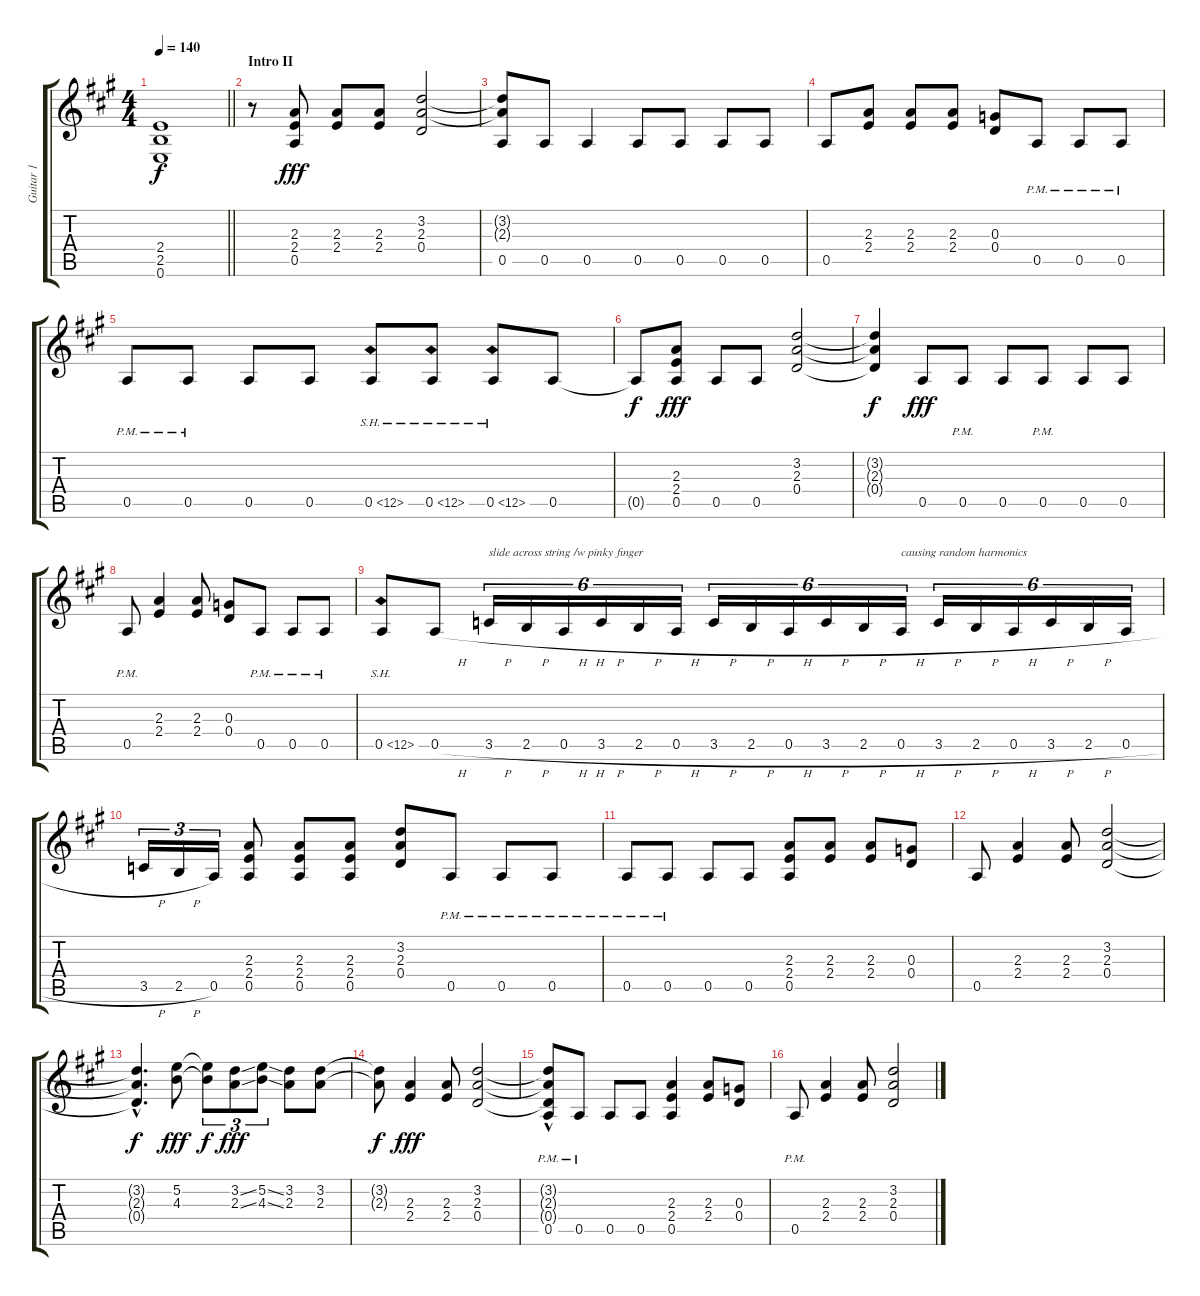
\track ("Guitar 1" "Guitar 1") {instrument distortionguitar}
\staff {score tabs}
\tuning (E4 B3 G3 D3 A2 E2) {hide}
\ts (4 4)
\tempo 140
\clef g2
\barLineRight lightlight
\ks a
(2.4{t} 2.5{t} 0.6{t}).1{dy f} |
\section ("" "Intro II")
r.8 (2.3 2.4 0.5).8{dy fff} (2.3 2.4).8 (2.3 2.4).8 (3.2 2.3 0.4).2 |
(3.2{t} 2.3{t} 0.5).8 0.5.8 0.5.4 0.5.8 0.5.8 0.5.8 0.5.8 |
0.5.8 (2.3 2.4).8 (2.3 2.4).8 (2.3 2.4).8 (0.3 0.4).8 0.5{pm}.8 0.5{pm}.8 0.5{pm}.8 |
0.5{pm}.8 0.5{pm}.8 0.5.8 0.5.8 0.5{sh 12}.8 0.5{sh 12}.8 0.5{sh 12}.8 0.5.8 |
0.5{t}.8{dy f} (2.3 2.4 0.5).8{dy fff} 0.5.8 0.5.8 (3.2 2.3 0.4).2 |
(3.2{t} 2.3{t} 0.4{t}).4{dy f} 0.5.8{dy fff} 0.5{pm}.8 0.5.8 0.5{pm}.8 0.5.8 0.5.8 |
0.5{pm}.8 (2.3 2.4).4 (2.3 2.4).8 (0.3 0.4).8 0.5{pm}.8 0.5{pm}.8 0.5{pm}.8 |
0.5{sh 12}.8 0.5{h}.8 3.5{h}.16{tu (6 4) txt "slide across string /w pinky finger"} 2.5{h}.16{tu (6 4)} 0.5{h}.16{tu (6 4)} 3.5{h}.16{tu (6 4)} 2.5{h}.16{tu (6 4)} 0.5{h}.16{tu (6 4)} 3.5{h}.16{tu (6 4)} 2.5{h}.16{tu (6 4)} 0.5{h}.16{tu (6 4)} 3.5{h}.16{tu (6 4)} 2.5{h}.16{tu (6 4)} 0.5{h}.16{tu (6 4) txt "causing random harmonics"} 3.5{h}.16{tu (6 4)} 2.5{h}.16{tu (6 4)} 0.5{h}.16{tu (6 4)} 3.5{h}.16{tu (6 4)} 2.5{h}.16{tu (6 4)} 0.5{h}.16{tu (6 4)} |
3.5{h}.16{tu (3 2)} 2.5{h}.16{tu (3 2)} 0.5.16{tu (3 2)} (2.3 2.4 0.5).8 (2.3 2.4 0.5).8 (2.3 2.4 0.5).8 (3.2 2.3 0.4).8 0.5{pm}.8 0.5{pm}.8 0.5{pm}.8 |
0.5{pm}.8 0.5{pm}.8 0.5.8 0.5.8 (2.3 2.4 0.5).8 (2.3 2.4).8 (2.3 2.4).8 (0.3 0.4).8 |
0.5.8 (2.3 2.4).4 (2.3 2.4).8 (3.2 2.3 0.4).2 |
(3.2{hac t} 2.3{hac t} 0.4{hac t}).4{d dy f} (5.2 4.3).8{dy fff} (5.2{t} 4.3{t}).8{tu (3 2) dy f} (3.2{ss} 2.3{ss}).8{tu (3 2) dy fff} (5.2{ss} 4.3{ss}).8{tu (3 2)} (3.2 2.3).8 (3.2 2.3).8 |
(3.2{t} 2.3{t}).8{dy f} (2.3 2.4).4{dy fff} (2.3 2.4).8 (3.2 2.3 0.4).2 |
(3.2{hac t} 2.3{hac t} 0.4{hac t} 0.5{pm}).8 0.5{pm}.8 0.5.8 0.5.8 (2.3 2.4 0.5).4 (2.3 2.4).8 (0.3 0.4).8 |
0.5{pm}.8 (2.3 2.4).4 (2.3 2.4).8 (3.2 2.3 0.4).2
